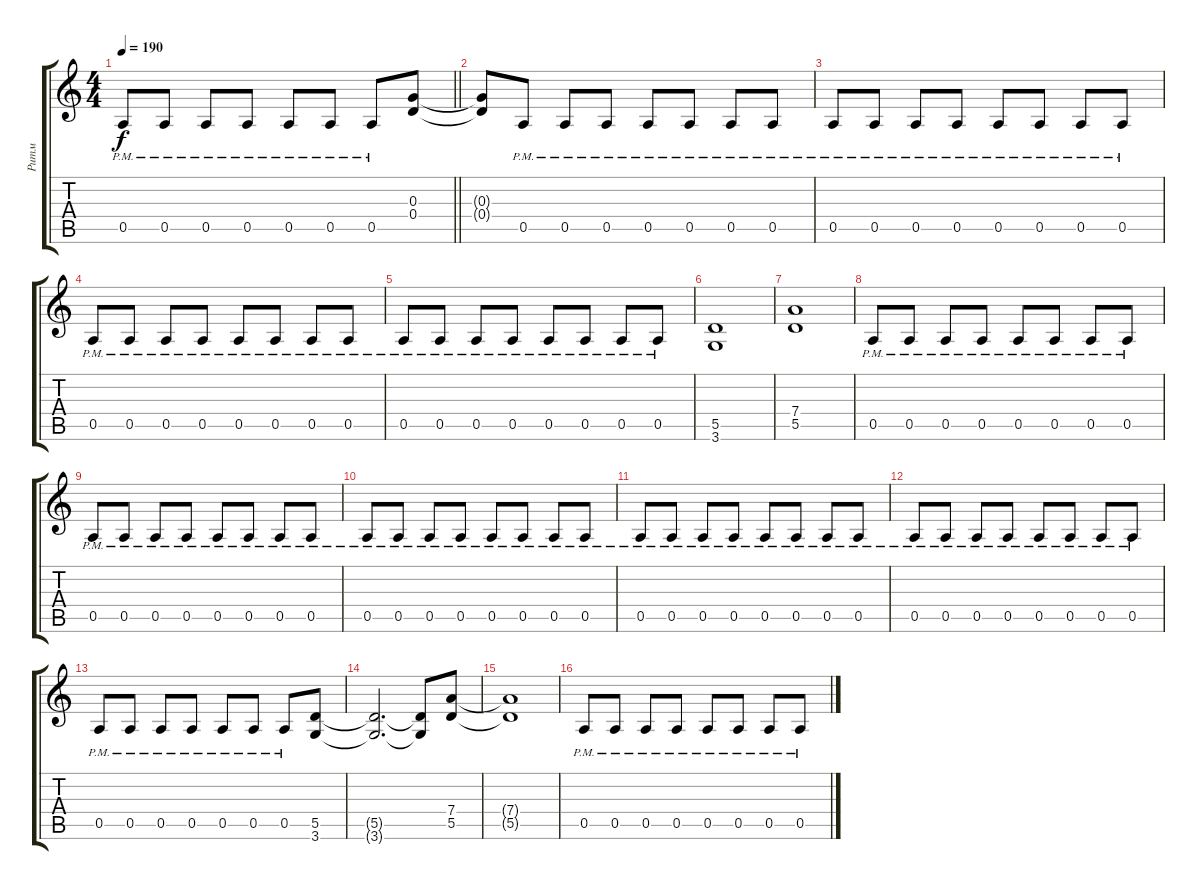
\track ("Ритм" "Ритм") {instrument distortionguitar}
\staff {score tabs}
\tuning (E4 B3 G3 D3 A2 E2) {hide}
\ts (4 4)
\tempo 190
\clef g2
\barLineRight lightlight
\ks c
0.5{pm}.8{dy f} 0.5{pm}.8 0.5{pm}.8 0.5{pm}.8 0.5{pm}.8 0.5{pm}.8 0.5{pm}.8 (0.3 0.4).8 |
(0.3{t} 0.4{t}).8 0.5{pm}.8 0.5{pm}.8 0.5{pm}.8 0.5{pm}.8 0.5{pm}.8 0.5{pm}.8 0.5{pm}.8 |
0.5{pm}.8 0.5{pm}.8 0.5{pm}.8 0.5{pm}.8 0.5{pm}.8 0.5{pm}.8 0.5{pm}.8 0.5{pm}.8 |
0.5{pm}.8 0.5{pm}.8 0.5{pm}.8 0.5{pm}.8 0.5{pm}.8 0.5{pm}.8 0.5{pm}.8 0.5{pm}.8 |
0.5{pm}.8 0.5{pm}.8 0.5{pm}.8 0.5{pm}.8 0.5{pm}.8 0.5{pm}.8 0.5{pm}.8 0.5{pm}.8 |
(5.5 3.6).1 |
(7.4 5.5).1 |
0.5{pm}.8 0.5{pm}.8 0.5{pm}.8 0.5{pm}.8 0.5{pm}.8 0.5{pm}.8 0.5{pm}.8 0.5{pm}.8 |
0.5{pm}.8 0.5{pm}.8 0.5{pm}.8 0.5{pm}.8 0.5{pm}.8 0.5{pm}.8 0.5{pm}.8 0.5{pm}.8 |
0.5{pm}.8 0.5{pm}.8 0.5{pm}.8 0.5{pm}.8 0.5{pm}.8 0.5{pm}.8 0.5{pm}.8 0.5{pm}.8 |
0.5{pm}.8 0.5{pm}.8 0.5{pm}.8 0.5{pm}.8 0.5{pm}.8 0.5{pm}.8 0.5{pm}.8 0.5{pm}.8 |
0.5{pm}.8 0.5{pm}.8 0.5{pm}.8 0.5{pm}.8 0.5{pm}.8 0.5{pm}.8 0.5{pm}.8 0.5{pm}.8 |
0.5{pm}.8 0.5{pm}.8 0.5{pm}.8 0.5{pm}.8 0.5{pm}.8 0.5{pm}.8 0.5{pm}.8 (5.5 3.6).8 |
(5.5{t} 3.6{t}).2{d} (5.5{t} 3.6{t}).8 (7.4 5.5).8 |
(7.4{t} 5.5{t}).1 |
0.5{pm}.8 0.5{pm}.8 0.5{pm}.8 0.5{pm}.8 0.5{pm}.8 0.5{pm}.8 0.5{pm}.8 0.5{pm}.8
